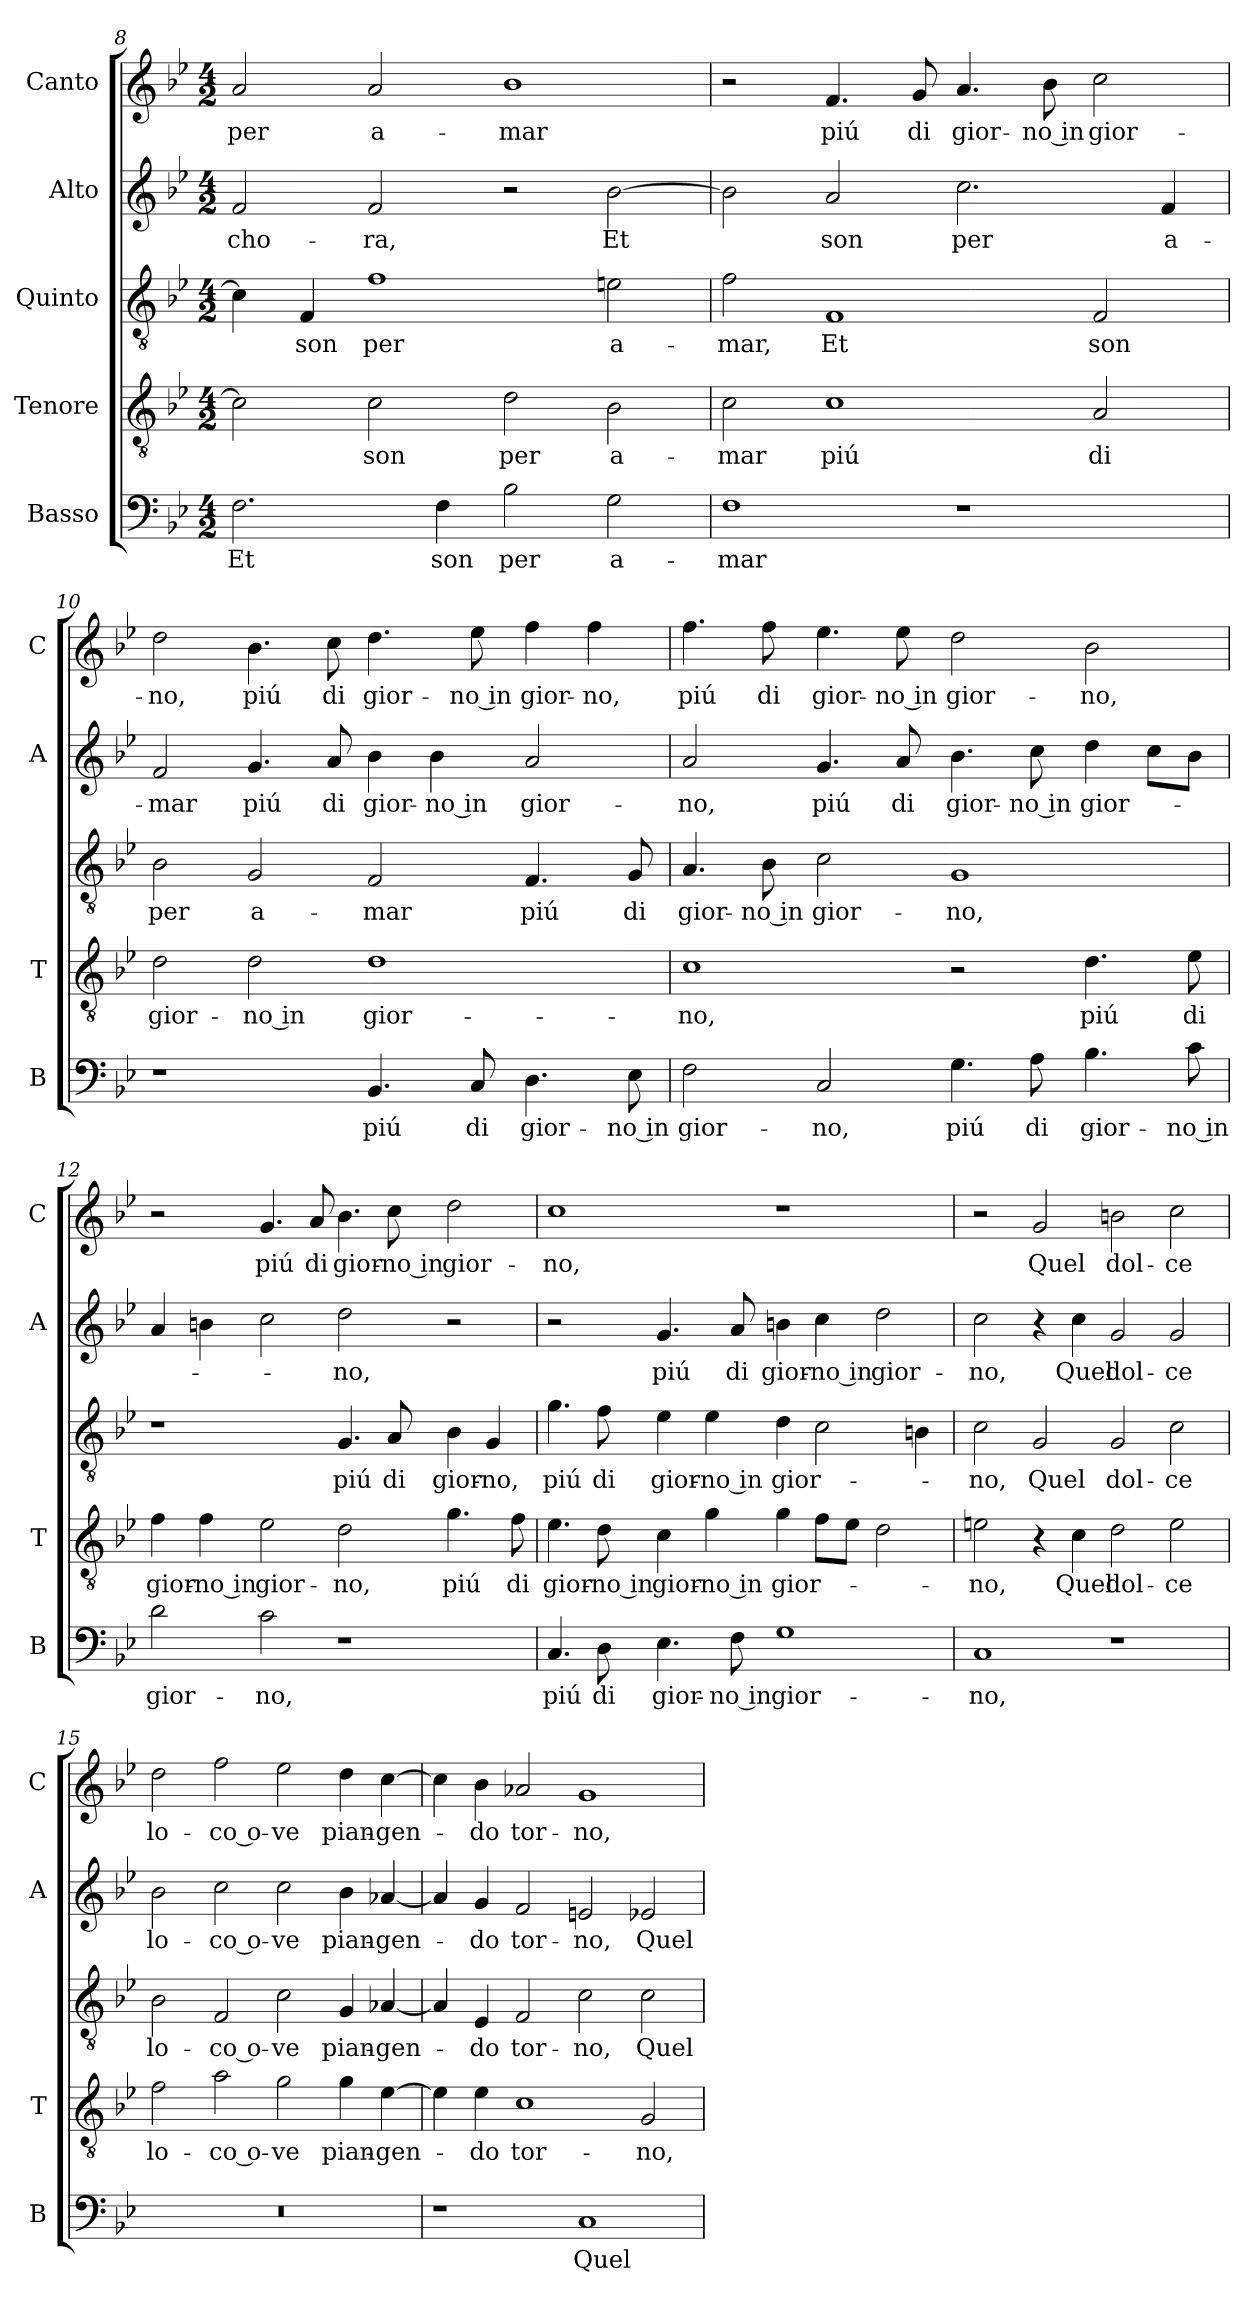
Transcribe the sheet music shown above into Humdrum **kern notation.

**kern	**text	**kern	**text	**kern	**text	**kern	**text	**kern	**text
*part5	*part5	*part4	*part4	*part3	*part3	*part2	*part2	*part1	*part1
*staff5	*staff5	*staff4	*staff4	*staff3	*staff3	*staff2	*staff2	*staff1	*staff1
*I"Basso	*	*I"Tenore	*	*I"Quinto	*	*I"Alto	*	*I"Canto	*
*I'B	*	*I'T	*	*	*	*I'A	*	*I'C	*
*clefF4	*	*clefGv2	*	*clefGv2	*	*clefG2	*	*clefG2	*
*k[b-e-]	*	*k[b-e-]	*	*k[b-e-]	*	*k[b-e-]	*	*k[b-e-]	*
*B-:	*	*B-:	*	*B-:	*	*B-:	*	*B-:	*
*M4/2	*	*M4/2	*	*M4/2	*	*M4/2	*	*M4/2	*
=8	=8	=8	=8	=8	=8	=8	=8	=8	=8
!	!LO:LY:b	!	!	!	!	!	!LO:LY:b	!	!LO:LY:b
2.F\	Et	2c\]	.	4c\]	.	2f/	-cho-	2a/	per
!	!	!	!	!	!LO:LY:b	!	!	!	!
.	.	.	.	4F/	son	.	.	.	.
!	!	!	!LO:LY:b	!	!LO:LY:b	!	!LO:LY:b	!	!LO:LY:b
.	.	2c\	son	1f	per	2f/	-ra,	2a/	a-
!	!LO:LY:b	!	!	!	!	!	!	!	!
4F\	son	.	.	.	.	.	.	.	.
!	!LO:LY:b	!	!LO:LY:b	!	!	!	!	!	!LO:LY:b
2B-\	per	2d\	per	.	.	2r	.	1b-	-mar
!	!LO:LY:b	!	!LO:LY:b	!	!LO:LY:b	!	!LO:LY:b	!	!
2G\	a-	2B-\	a-	2en\	a-	[2b-\	Et	.	.
=9	=9	=9	=9	=9	=9	=9	=9	=9	=9
!	!LO:LY:b	!	!LO:LY:b	!	!LO:LY:b	!	!	!	!
1F	-mar	2c\	-mar	2f\	-mar,	2b-\]	.	2r	.
!	!	!	!LO:LY:b	!	!LO:LY:b	!	!LO:LY:b	!	!LO:LY:b
.	.	1c	piú	1F	Et	2a/	son	4.f/	piú
!	!	!	!	!	!	!	!	!	!LO:LY:b
.	.	.	.	.	.	.	.	8g/	di
!	!	!	!	!	!	!	!LO:LY:b	!	!LO:LY:b
1r	.	.	.	.	.	2.cc\	per	4.a/	gior-
!	!	!	!	!	!	!	!	!	!LO:LY:b
.	.	.	.	.	.	.	.	8b-\	-no in
!	!	!	!LO:LY:b	!	!LO:LY:b	!	!	!	!LO:LY:b
.	.	2A/	di	2F/	son	.	.	2cc\	gior-
!	!	!	!	!	!	!	!LO:LY:b	!	!
.	.	.	.	.	.	4f/	a-	.	.
!!LO:PB:g=z
=10	=10	=10	=10	=10	=10	=10	=10	=10	=10
!	!	!	!LO:LY:b	!	!LO:LY:b	!	!LO:LY:b	!	!LO:LY:b
1r	.	2d\	gior-	2B-\	per	2f/	-mar	2dd\	-no,
!	!	!	!LO:LY:b	!	!LO:LY:b	!	!LO:LY:b	!	!LO:LY:b
.	.	2d\	-no in	2G/	a-	4.g/	piú	4.b-\	piú
!	!	!	!	!	!	!	!LO:LY:b	!	!LO:LY:b
.	.	.	.	.	.	8a/	di	8cc\	di
!	!LO:LY:b	!	!LO:LY:b	!	!LO:LY:b	!	!LO:LY:b	!	!LO:LY:b
4.BB-/	piú	1d	gior-	2F/	-mar	4b-\	gior-	4.dd\	gior-
!	!	!	!	!	!	!	!LO:LY:b	!	!
.	.	.	.	.	.	4b-\	-no in	.	.
!	!LO:LY:b	!	!	!	!	!	!	!	!LO:LY:b
8C/	di	.	.	.	.	.	.	8ee-\	-no in
!	!LO:LY:b	!	!	!	!LO:LY:b	!	!LO:LY:b	!	!LO:LY:b
4.D\	gior-	.	.	4.F/	piú	2a/	gior-	4ff\	gior-
!	!	!	!	!	!	!	!	!	!LO:LY:b
.	.	.	.	.	.	.	.	4ff\	-no,
!	!LO:LY:b	!	!	!	!LO:LY:b	!	!	!	!
8E-\	-no in	.	.	8G/	di	.	.	.	.
=11	=11	=11	=11	=11	=11	=11	=11	=11	=11
!	!LO:LY:b	!	!LO:LY:b	!	!LO:LY:b	!	!LO:LY:b	!	!LO:LY:b
2F\	gior-	1c	-no,	4.A/	gior-	2a/	-no,	4.ff\	piú
!	!	!	!	!	!LO:LY:b	!	!	!	!LO:LY:b
.	.	.	.	8B-\	-no in	.	.	8ff\	di
!	!LO:LY:b	!	!	!	!LO:LY:b	!	!LO:LY:b	!	!LO:LY:b
2C/	-no,	.	.	2c\	gior-	4.g/	piú	4.ee-\	gior-
!	!	!	!	!	!	!	!LO:LY:b	!	!LO:LY:b
.	.	.	.	.	.	8a/	di	8ee-\	-no in
!	!LO:LY:b	!	!	!	!LO:LY:b	!	!LO:LY:b	!	!LO:LY:b
4.G\	piú	2r	.	1G	-no,	4.b-\	gior-	2dd\	gior-
!	!LO:LY:b	!	!	!	!	!	!LO:LY:b	!	!
8A\	di	.	.	.	.	8cc\	-no in	.	.
!	!LO:LY:b	!	!LO:LY:b	!	!	!	!LO:LY:b	!	!LO:LY:b
4.B-\	gior-	4.d\	piú	.	.	4dd\	gior-	2b-\	-no,
.	.	.	.	.	.	8cc\L	.	.	.
!	!LO:LY:b	!	!LO:LY:b	!	!	!	!	!	!
8c\	-no in	8e-\	di	.	.	8b-\J	.	.	.
=12	=12	=12	=12	=12	=12	=12	=12	=12	=12
!	!LO:LY:b	!	!LO:LY:b	!	!	!	!	!	!
2d\	gior-	4f\	gior-	1r	.	4a/	.	2r	.
!	!	!	!LO:LY:b	!	!	!	!	!	!
.	.	4f\	-no in	.	.	4bn\	.	.	.
!	!LO:LY:b	!	!LO:LY:b	!	!	!	!	!	!LO:LY:b
2c\	-no,	2e-\	gior-	.	.	2cc\	.	4.g/	piú
!	!	!	!	!	!	!	!	!	!LO:LY:b
.	.	.	.	.	.	.	.	8a/	di
!	!	!	!LO:LY:b	!	!LO:LY:b	!	!LO:LY:b	!	!LO:LY:b
1r	.	2d\	-no,	4.G/	piú	2dd\	-no,	4.b-\	gior-
!	!	!	!	!	!LO:LY:b	!	!	!	!LO:LY:b
.	.	.	.	8A/	di	.	.	8cc\	-no in
!	!	!	!LO:LY:b	!	!LO:LY:b	!	!	!	!LO:LY:b
.	.	4.g\	piú	4B-\	gior-	2r	.	2dd\	gior-
!	!	!	!	!	!LO:LY:b	!	!	!	!
.	.	.	.	4G/	-no,	.	.	.	.
!	!	!	!LO:LY:b	!	!	!	!	!	!
.	.	8f\	di	.	.	.	.	.	.
!!LO:LB:g=z
=13	=13	=13	=13	=13	=13	=13	=13	=13	=13
!	!LO:LY:b	!	!LO:LY:b	!	!LO:LY:b	!	!	!	!LO:LY:b
4.C/	piú	4.e-\	gior-	4.g\	piú	2r	.	1cc	-no,
!	!LO:LY:b	!	!LO:LY:b	!	!LO:LY:b	!	!	!	!
8D\	di	8d\	-no in	8f\	di	.	.	.	.
!	!LO:LY:b	!	!LO:LY:b	!	!LO:LY:b	!	!LO:LY:b	!	!
4.E-\	gior-	4c\	gior-	4e-\	gior-	4.g/	piú	.	.
!	!	!	!LO:LY:b	!	!LO:LY:b	!	!	!	!
.	.	4g\	-no in	4e-\	-no in	.	.	.	.
!	!LO:LY:b	!	!	!	!	!	!LO:LY:b	!	!
8F\	-no in	.	.	.	.	8a/	di	.	.
!	!LO:LY:b	!	!LO:LY:b	!	!LO:LY:b	!	!LO:LY:b	!	!
1G	gior-	4g\	gior-	4d\	gior-	4bn\	gior-	1r	.
!	!	!	!	!	!	!	!LO:LY:b	!	!
.	.	8f\L	.	2c\	.	4cc\	-no in	.	.
.	.	8e-\J	.	.	.	.	.	.	.
!	!	!	!	!	!	!	!LO:LY:b	!	!
.	.	2d\	.	.	.	2dd\	gior-	.	.
.	.	.	.	4Bn\	.	.	.	.	.
=14	=14	=14	=14	=14	=14	=14	=14	=14	=14
!	!LO:LY:b	!	!LO:LY:b	!	!LO:LY:b	!	!LO:LY:b	!	!
1C	-no,	2en\	-no,	2c\	-no,	2cc\	-no,	2r	.
!	!	!	!	!	!LO:LY:b	!	!	!	!LO:LY:b
.	.	4r	.	2G/	Quel	4r	.	2g/	Quel
!	!	!	!LO:LY:b	!	!	!	!LO:LY:b	!	!
.	.	4c\	Quel	.	.	4cc\	Quel	.	.
!	!	!	!LO:LY:b	!	!LO:LY:b	!	!LO:LY:b	!	!LO:LY:b
1r	.	2d\	dol-	2G/	dol-	2g/	dol-	2bn\	dol-
!	!	!	!LO:LY:b	!	!LO:LY:b	!	!LO:LY:b	!	!LO:LY:b
.	.	2e\	-ce	2c\	-ce	2g/	-ce	2cc\	-ce
=15	=15	=15	=15	=15	=15	=15	=15	=15	=15
!	!	!	!LO:LY:b	!	!LO:LY:b	!	!LO:LY:b	!	!LO:LY:b
0r	.	2f\	lo-	2B-\	lo-	2b-\	lo-	2dd\	lo-
!	!	!	!LO:LY:b	!	!LO:LY:b	!	!LO:LY:b	!	!LO:LY:b
.	.	2a\	-co o-	2F/	-co o-	2cc\	-co o-	2ff\	-co o-
!	!	!	!LO:LY:b	!	!LO:LY:b	!	!LO:LY:b	!	!LO:LY:b
.	.	2g\	-ve	2c\	-ve	2cc\	-ve	2ee-\	-ve
!	!	!	!LO:LY:b	!	!LO:LY:b	!	!LO:LY:b	!	!LO:LY:b
.	.	4g\	pian-	4G/	pian-	4b-\	pian-	4dd\	pian-
!	!	!	!LO:LY:b	!	!LO:LY:b	!	!LO:LY:b	!	!LO:LY:b
.	.	[4e-\	-gen-	[4A-X/	-gen-	[4a-X/	-gen-	[4cc\	-gen-
=16	=16	=16	=16	=16	=16	=16	=16	=16	=16
1r	.	4e-\]	.	4A-/]	.	4a-/]	.	4cc\]	.
!	!	!	!LO:LY:b	!	!LO:LY:b	!	!LO:LY:b	!	!LO:LY:b
.	.	4e-\	-do	4E-/	-do	4g/	-do	4b-\	-do
!	!	!	!LO:LY:b	!	!LO:LY:b	!	!LO:LY:b	!	!LO:LY:b
.	.	1c	tor-	2F/	tor-	2f/	tor-	2a-X/	tor-
!	!LO:LY:b	!	!	!	!LO:LY:b	!	!LO:LY:b	!	!LO:LY:b
1C	Quel	.	.	2c\	-no,	2en/	-no,	1g	-no,
!	!	!	!LO:LY:b	!	!LO:LY:b	!	!LO:LY:b	!	!
.	.	2G/	-no,	2c\	Quel	2e-X/	Quel	.	.
=	=	=	=	=	=	=	=	=	=
*-	*-	*-	*-	*-	*-	*-	*-	*-	*-
